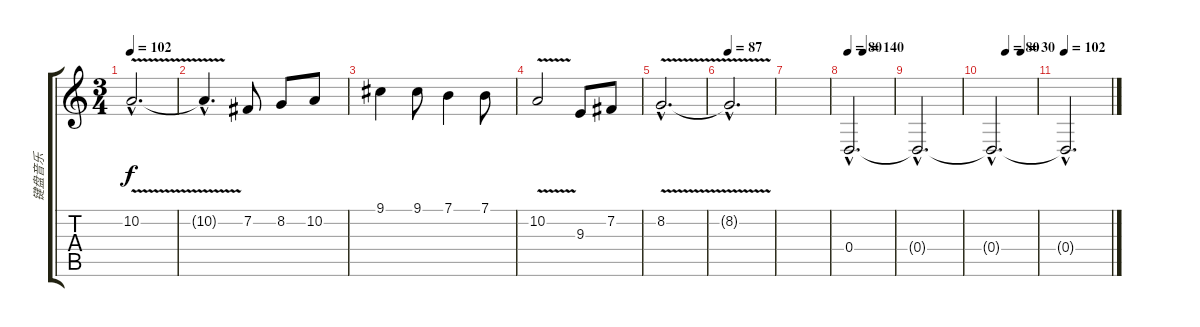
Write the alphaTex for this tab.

\track ("键盘音乐" "键盘音乐") {instrument harmonica}
\staff {score tabs}
\tuning (E4 B3 G3 D3 A2 E2) {hide}
\ts (3 4)
\tempo 102
\clef g2
\ks c
10.2{v hac}.2{d dy f volume 10} |
10.2{hac t}.4{d} 7.2.8 8.2.8 10.2.8 |
9.1.4 9.1.8 7.1.4 7.1.8 |
10.2{v}.2 9.3.8 7.2.8 |
8.2{v hac}.2{d} |
\tempo 87
8.2{hac t}.2{d volume 0} |
|
\tempo 80
\tempo (140 0.3333333333333333)
0.4{hac}.2{d volume 13} |
0.4{hac t}.2{d} |
\tempo (80 0.3333333333333333)
\tempo (30 0.6666666666666666)
0.4{hac t}.2{d volume 3} |
\tempo 102
0.4{hac t}.2{d}
